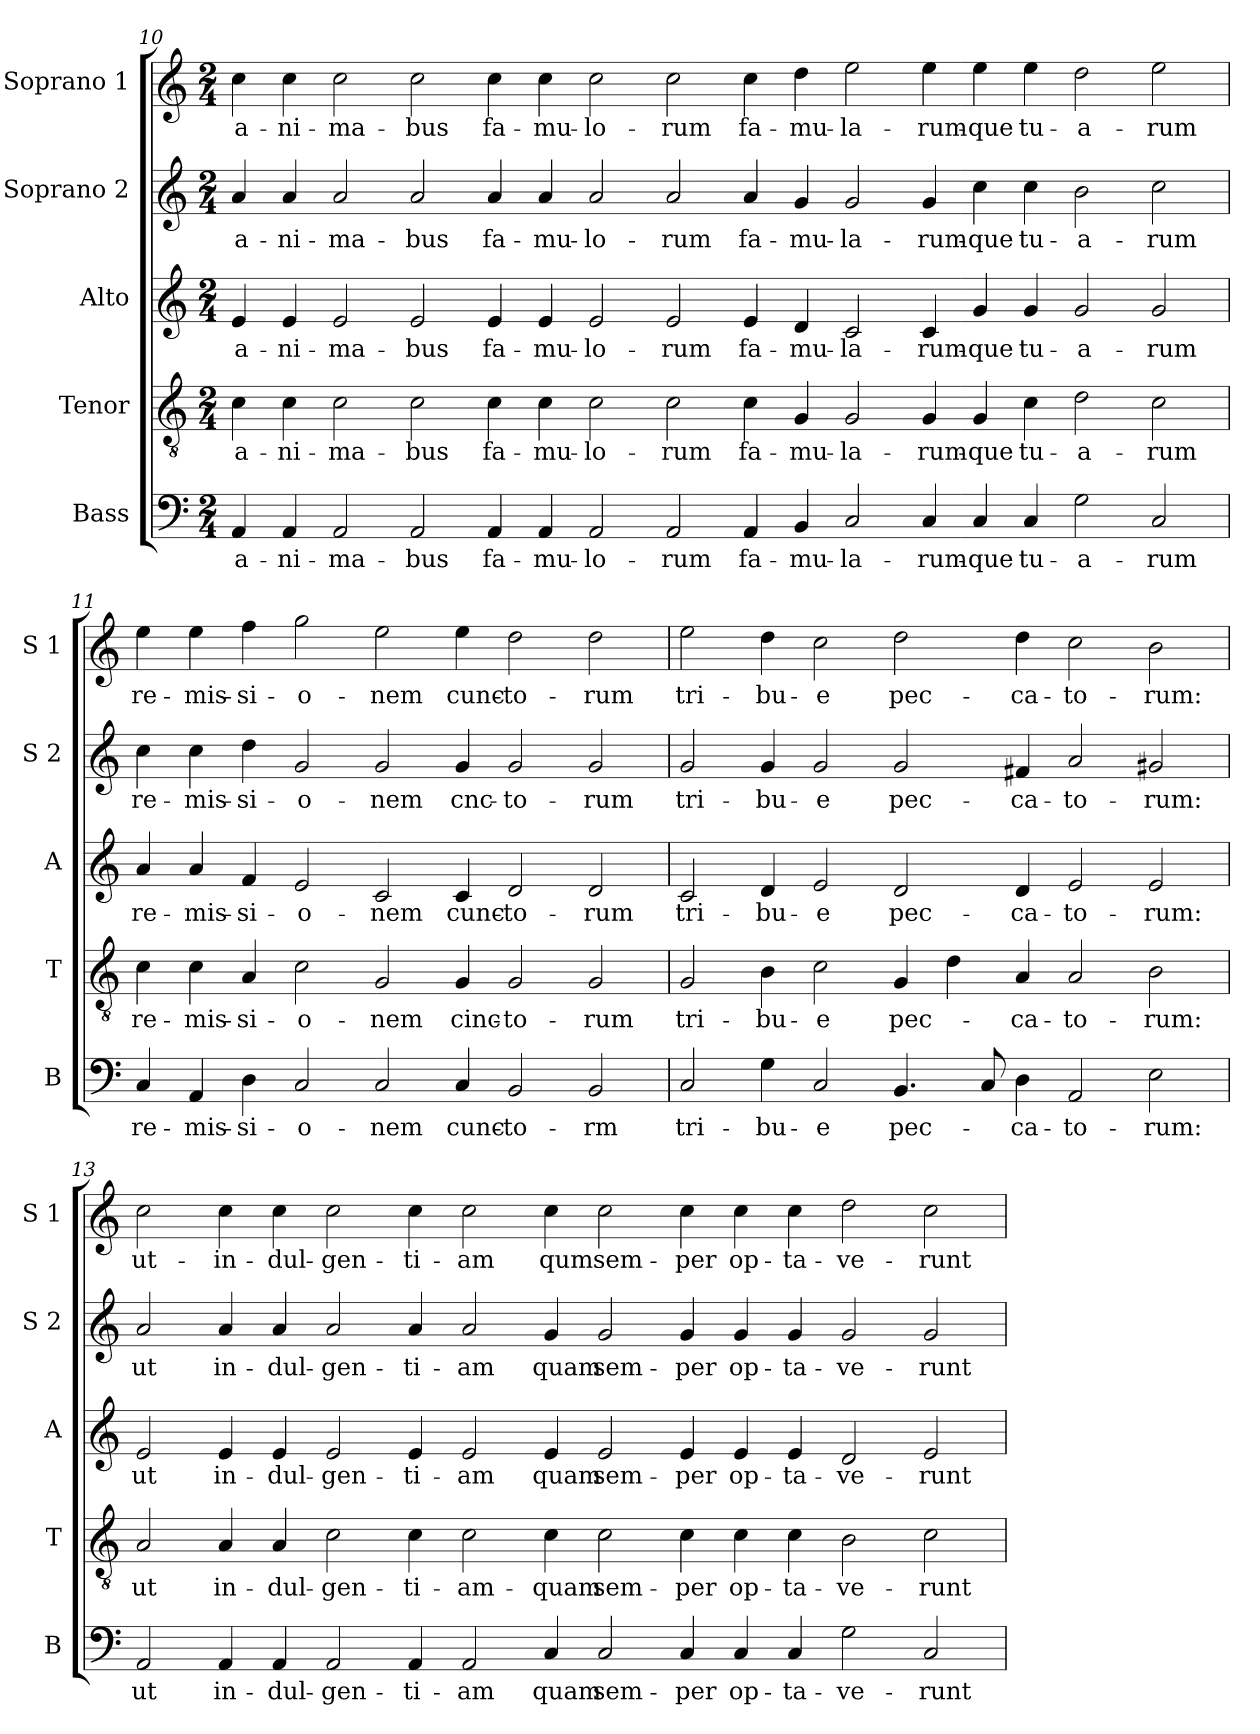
**kern	**text	**kern	**text	**kern	**text	**kern	**text	**kern	**text
*part5	*part5	*part4	*part4	*part3	*part3	*part2	*part2	*part1	*part1
*staff5	*staff5	*staff4	*staff4	*staff3	*staff3	*staff2	*staff2	*staff1	*staff1
*I"Bass	*	*I"Tenor	*	*I"Alto	*	*I"Soprano 2	*	*I"Soprano 1	*
*I'B	*	*I'T	*	*I'A	*	*I'S 2	*	*I'S 1	*
!!LO:PB:g=z
*clefF4	*	*clefGv2	*	*clefG2	*	*clefG2	*	*clefG2	*
*k[]	*	*k[]	*	*k[]	*	*k[]	*	*k[]	*
*C:	*	*C:	*	*C:	*	*C:	*	*C:	*
*M2/4	*	*M2/4	*	*M2/4	*	*M2/4	*	*M2/4	*
=10	=10	=10	=10	=10	=10	=10	=10	=10	=10
4AA/	a-	4c\	a-	4e/	a-	4a/	a-	4cc\	a-
4AA/	-ni-	4c\	-ni-	4e/	-ni-	4a/	-ni-	4cc\	-ni-
2AA/	-ma-	2c\	-ma-	2e/	-ma-	2a/	-ma-	2cc\	-ma-
2AA/	-bus	2c\	-bus	2e/	-bus	2a/	-bus	2cc\	-bus
4AA/	fa-	4c\	fa-	4e/	fa-	4a/	fa-	4cc\	fa-
4AA/	-mu-	4c\	-mu-	4e/	-mu-	4a/	-mu-	4cc\	-mu-
2AA/	-lo-	2c\	-lo-	2e/	-lo-	2a/	-lo-	2cc\	-lo-
2AA/	-rum	2c\	-rum	2e/	-rum	2a/	-rum	2cc\	-rum
4AA/	fa-	4c\	fa-	4e/	fa-	4a/	fa-	4cc\	fa-
4BB/	-mu-	4G/	-mu-	4d/	-mu-	4g/	-mu-	4dd\	-mu-
2C/	-la-	2G/	-la-	2c/	-la-	2g/	-la-	2ee\	-la-
4C/	-rum-	4G/	-rum-	4c/	-rum-	4g/	-rum-	4ee\	-rum-
4C/	-que	4G/	-que	4g/	-que	4cc\	-que	4ee\	-que
4C/	tu-	4c\	tu-	4g/	tu-	4cc\	tu-	4ee\	tu-
2G\	-a-	2d\	-a-	2g/	-a-	2b\	-a-	2dd\	-a-
2C/	-rum	2c\	-rum	2g/	-rum	2cc\	-rum	2ee\	-rum
!!LO:LB:g=z
=11	=11	=11	=11	=11	=11	=11	=11	=11	=11
4C/	re-	4c\	re-	4a/	re-	4cc\	re-	4ee\	re-
4AA/	-mis-	4c\	-mis-	4a/	-mis-	4cc\	-mis-	4ee\	-mis-
4D\	-si-	4A/	-si-	4f/	-si-	4dd\	-si-	4ff\	-si-
2C/	-o-	2c\	-o-	2e/	-o-	2g/	-o-	2gg\	-o-
2C/	-nem	2G/	-nem	2c/	-nem	2g/	-nem	2ee\	-nem
4C/	cunc-	4G/	cinc-	4c/	cunc-	4g/	cnc-	4ee\	cunc-
2BB/	-to-	2G/	-to-	2d/	-to-	2g/	-to-	2dd\	-to-
2BB/	-rm	2G/	-rum	2d/	-rum	2g/	-rum	2dd\	-rum
=12	=12	=12	=12	=12	=12	=12	=12	=12	=12
2C/	tri-	2G/	tri-	2c/	tri-	2g/	tri-	2ee\	tri-
4G\	-bu-	4B\	-bu-	4d/	-bu-	4g/	-bu-	4dd\	-bu-
2C/	-e	2c\	-e	2e/	-e	2g/	-e	2cc\	-e
4.BB/	pec-	4G/	pec-	2d/	pec-	2g/	pec-	2dd\	pec-
.	.	4d\	.	.	.	.	.	.	.
8C/	.	.	.	.	.	.	.	.	.
4D\	-ca-	4A/	-ca-	4d/	-ca-	4f#X/	-ca-	4dd\	-ca-
2AA/	-to-	2A/	-to-	2e/	-to-	2a/	-to-	2cc\	-to-
2E\	-rum:	2B\	-rum:	2e/	-rum:	2g#X/	-rum:	2b\	-rum:
!!LO:LB:g=z
=13	=13	=13	=13	=13	=13	=13	=13	=13	=13
2AA/	ut	2A/	ut	2e/	ut	2a/	ut	2cc\	ut-
4AA/	in-	4A/	in-	4e/	in-	4a/	in-	4cc\	-in-
4AA/	-dul-	4A/	-dul-	4e/	-dul-	4a/	-dul-	4cc\	-dul-
2AA/	-gen-	2c\	-gen-	2e/	-gen-	2a/	-gen-	2cc\	-gen-
4AA/	-ti-	4c\	-ti-	4e/	-ti-	4a/	-ti-	4cc\	-ti-
2AA/	-am	2c\	-am-	2e/	-am	2a/	-am	2cc\	-am
4C/	quam	4c\	-quam	4e/	quam	4g/	quam	4cc\	qum
2C/	sem-	2c\	sem-	2e/	sem-	2g/	sem-	2cc\	sem-
4C/	-per	4c\	-per	4e/	-per	4g/	-per	4cc\	-per
4C/	op-	4c\	op-	4e/	op-	4g/	op-	4cc\	op-
4C/	-ta-	4c\	-ta-	4e/	-ta-	4g/	-ta-	4cc\	-ta-
2G\	-ve-	2B\	-ve-	2d/	-ve-	2g/	-ve-	2dd\	-ve-
2C/	-runt	2c\	-runt	2e/	-runt	2g/	-runt	2cc\	-runt
=	=	=	=	=	=	=	=	=	=
*-	*-	*-	*-	*-	*-	*-	*-	*-	*-
